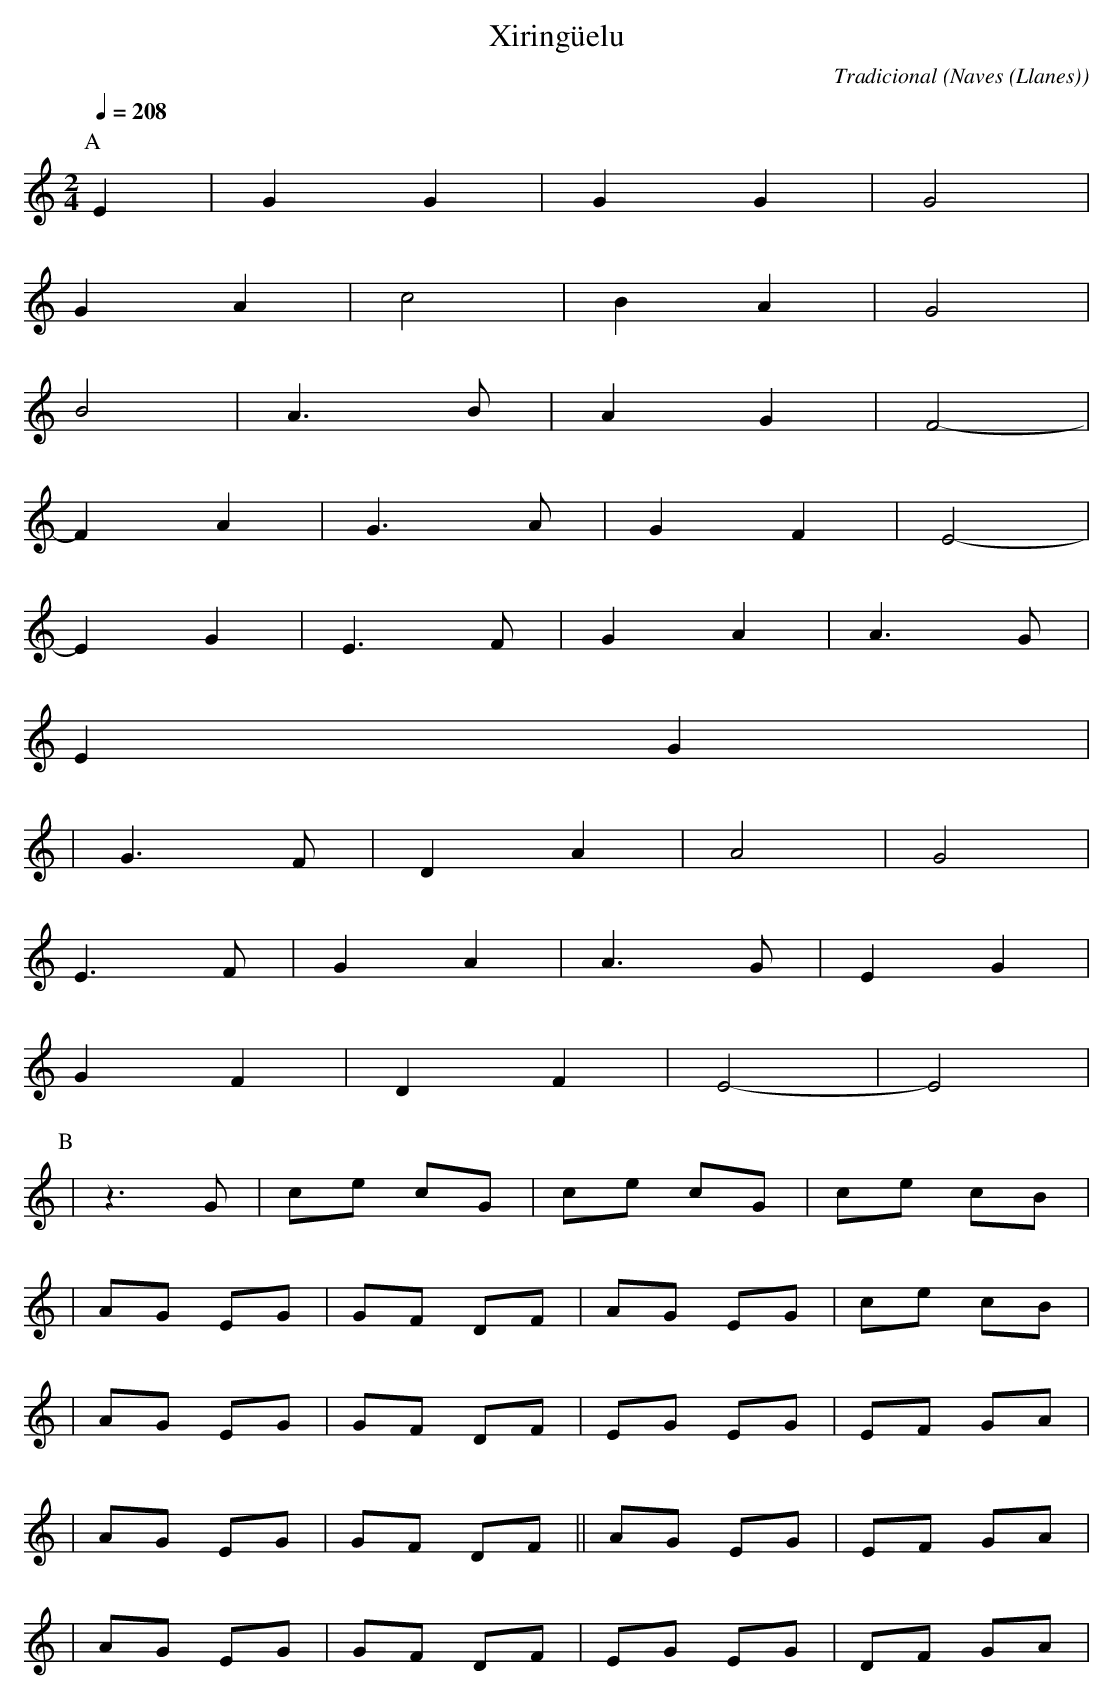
X:1
T:Xiringüelu
C:Tradicional
O:Naves (Llanes)
M:2/4
L:1/8
Q:1/4=208
K:C
P:A
E2|G2 G2|G2 G2|G4|
G2 A2|c4|B2 A2|G4|
B4|A3 B|A2 G2|F4-|
F2 A2|G3 A|G2 F2|E4-|
E2 G2|E3 F|G2 A2|A3 G|
E2 G2|
|G3 F|D2 A2|A4|G4|
E3 F|G2 A2|A3 G|E2 G2|
G2 F2|D2 F2|E4-|E4|
P:B
|z3 G|ce cG|ce cG|ce cB|
|AG EG|GF DF|AG EG|ce cB|
|AG EG|GF DF|EG EG|EF GA|
|AG EG|GF DF||AG EG|EF GA|
|AG EG|GF DF|EG EG|DF GA|
"...y sigue"
